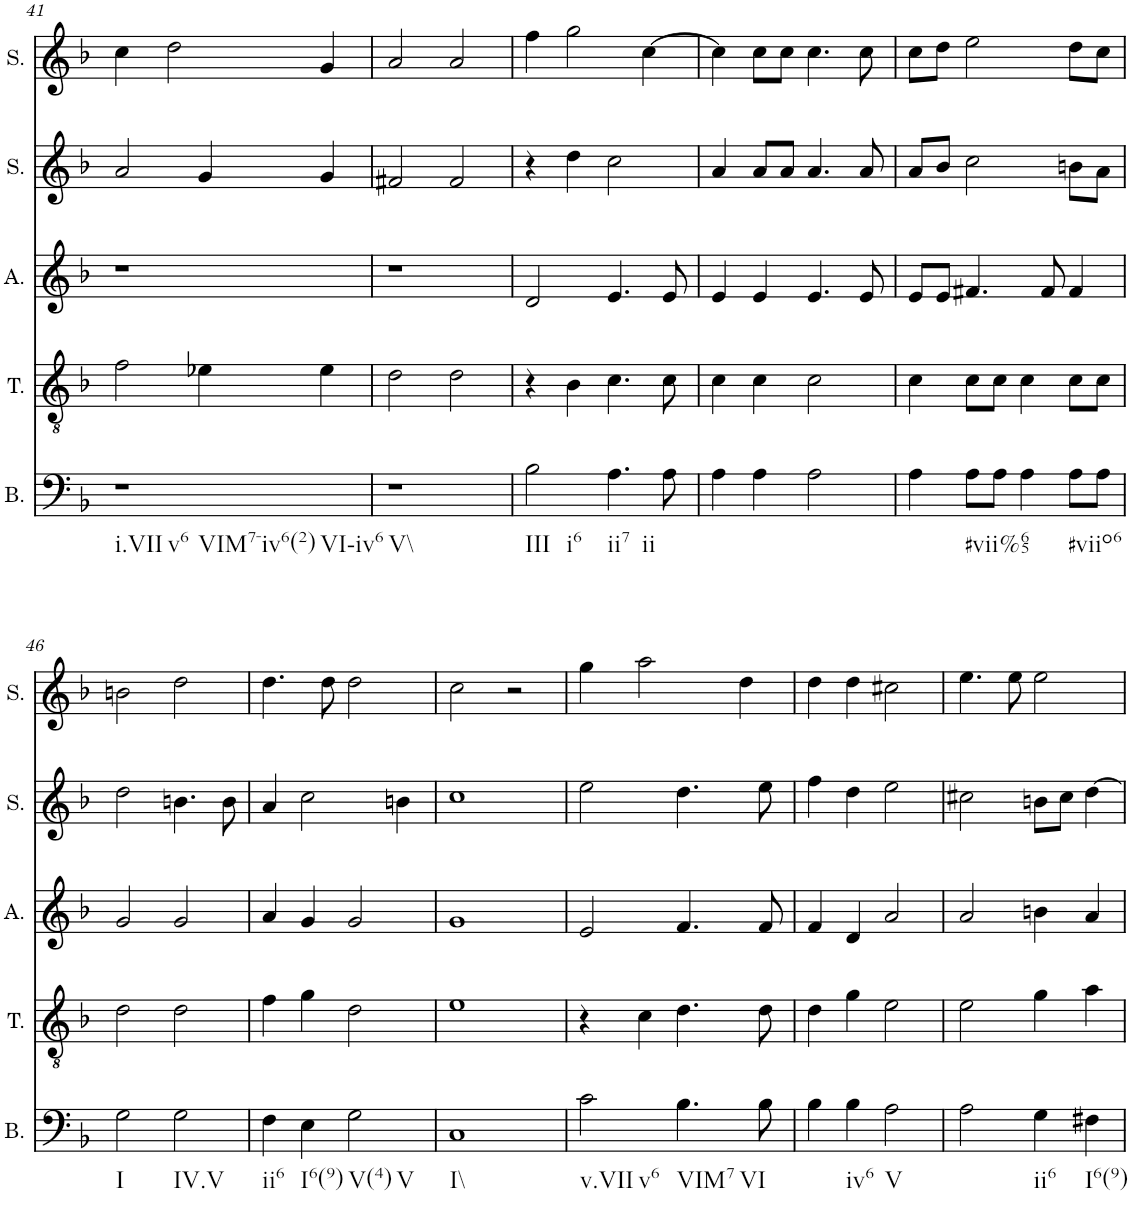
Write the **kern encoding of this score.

**kern	**kern	**kern	**kern	**kern
*part5	*part4	*part3	*part2	*part1
*staff5	*staff4	*staff3	*staff2	*staff1
*I"Bass	*I"Tenor	*I"Alto	*I"Soprano	*I"Soprano
*I'B.	*I'T.	*I'A.	*I'S.	*I'S.
!!LO:PB:g=z
*clefF4	*clefGv2	*clefG2	*clefG2	*clefG2
*k[b-]	*k[b-]	*k[b-]	*k[b-]	*k[b-]
*M4/4	*M4/4	*M4/4	*M4/4	*M4/4
=41	=41	=41	=41	=41
!LO:TX:b:t=i.VII	!	!	!	!
!LO:TX:b:t=v6	!	!	!	!
!LO:TX:b:t=VIM7-iv6(2)	!	!	!	!
!LO:TX:b:t=VI-iv6	!	!	!	!
1r	2f\	1r	2a/	4cc\
.	.	.	.	2dd\
.	4e-X\	.	4g/	.
.	4e-\	.	4g/	4g/
=42	=42	=42	=42	=42
!LO:TX:b:t=V\\	!	!	!	!
1r	2d\	1r	2f#X/	2a/
.	2d\	.	2f#/	2a/
=43	=43	=43	=43	=43
!LO:TX:b:t=III	!	!	!	!
!LO:TX:b:t=i6	!	!	!	!
2B-\	4r	2d/	4r	4ff\
.	4B-\	.	4dd\	2gg\
!LO:TX:b:t=ii7	!	!	!	!
!LO:TX:b:t=ii	!	!	!	!
4.A\	4.c\	4.e/	2cc\	.
.	.	.	.	[4cc\
8A\	8c\	8e/	.	.
=44	=44	=44	=44	=44
4A\	4c\	4e/	4a/	4cc\]
4A\	4c\	4e/	8a/L	8cc\L
.	.	.	8a/J	8cc\J
2A\	2c\	4.e/	4.a/	4.cc\
.	.	8e/	8a/	8cc\
=45	=45	=45	=45	=45
4A\	4c\	8e/L	8a/L	8cc\L
.	.	8e/J	8b-/J	8dd\J
!LO:TX:b:t=#vii%65	!	!	!	!
8A\L	8c\L	4.f#X/	2cc\	2ee\
8A\J	8c\J	.	.	.
4A\	4c\	.	.	.
.	.	8f#/	.	.
!LO:TX:b:t=#viio6	!	!	!	!
8A\L	8c\L	4f#/	8bn\L	8dd\L
8A\J	8c\J	.	8a\J	8cc\J
!!LO:LB:g=z
=46	=46	=46	=46	=46
!LO:TX:b:t=I	!	!	!	!
2G\	2d\	2g/	2dd\	2bn\
!LO:TX:b:t=IV.V	!	!	!	!
2G\	2d\	2g/	4.bn\	2dd\
.	.	.	8b\	.
=47	=47	=47	=47	=47
!LO:TX:b:t=ii6	!	!	!	!
4F\	4f\	4a/	4a/	4.dd\
!LO:TX:b:t=I6(9)	!	!	!	!
4E\	4g\	4g/	2cc\	.
.	.	.	.	8dd\
!LO:TX:b:t=V(4)	!	!	!	!
!LO:TX:b:t=V	!	!	!	!
2G\	2d\	2g/	.	2dd\
.	.	.	4bn\	.
=48	=48	=48	=48	=48
!LO:TX:b:t=I\\	!	!	!	!
1C	1e	1g	1cc	2cc\
.	.	.	.	2r
=49	=49	=49	=49	=49
!LO:TX:b:t=v.VII	!	!	!	!
!LO:TX:b:t=v6	!	!	!	!
2c\	4r	2e/	2ee\	4gg\
.	4c\	.	.	2aa\
!LO:TX:b:t=VIM7	!	!	!	!
!LO:TX:b:t=VI	!	!	!	!
4.B-\	4.d\	4.f/	4.dd\	.
.	.	.	.	4dd\
8B-\	8d\	8f/	8ee\	.
=50	=50	=50	=50	=50
4B-\	4d\	4f/	4ff\	4dd\
!LO:TX:b:t=iv6	!	!	!	!
4B-\	4g\	4d/	4dd\	4dd\
!LO:TX:b:t=V	!	!	!	!
2A\	2e\	2a/	2ee\	2cc#X\
=51	=51	=51	=51	=51
2A\	2e\	2a/	2cc#X\	4.ee\
.	.	.	.	8ee\
!LO:TX:b:t=ii6	!	!	!	!
4G\	4g\	4bn\	8bn\L	2ee\
.	.	.	8cc#\J	.
!LO:TX:b:t=I6(9)	!	!	!	!
4F#X\	4a\	4a/	[4dd\	.
=	=	=	=	=
*-	*-	*-	*-	*-
